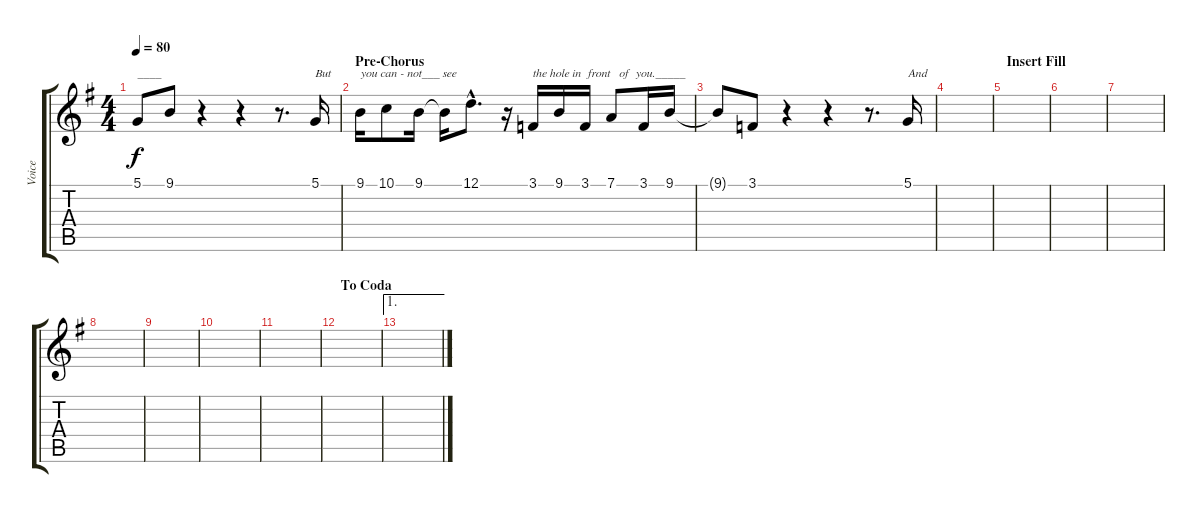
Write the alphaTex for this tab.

\track ("Voice" "Voice") {instrument harmonica}
\staff {score tabs}
\tuning (D4 B3 G3 D3 G2 D2) {hide}
\ts (4 4)
\tempo 80
\clef g2
\ks g
5.1{t}.8{txt "____" dy f} 9.1.8 r.4 r.4 r.8{d} 5.1.16{txt "But"} |
\section ("" "Pre-Chorus")
9.1.16{txt "you can - not___ see"} 10.1.8 9.1.16 9.1{t}.16 12.1{hac}.8{d} r.16 3.1.16{txt "the hole in  front   of  you._____"} 9.1.16 3.1.16 7.1.8 3.1.16 9.1.16 |
9.1{t}.8 3.1.8 r.4 r.4 r.8{d} 5.1.16{txt "And"} |
|
\section ("" "Insert Fill")
|
|
|
|
|
|
|
\section ("" "To Coda")
|
\ae 1
